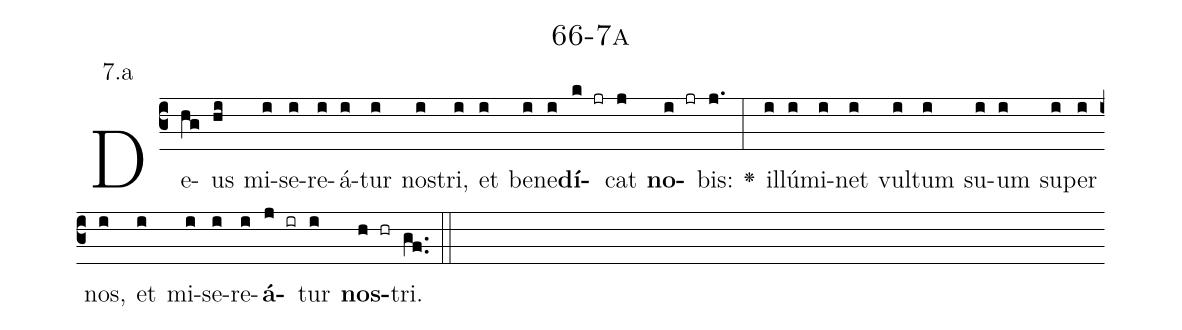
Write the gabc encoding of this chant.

name: 66-7a;
annotation: 7.a;
%%
(c3)De(hg)us(hi) mi(i)se(i)re(i)á(i)tur(i) nos(i)tri,(i) et(i) be(i)ne(i)<b>dí</b>(k jr)cat(j) <b>no</b>(i jr)bis:(j.) <v>\greheightstar</v>(:) il(i)lú(i)mi(i)net(i) vul(i)tum(i) su(i)um(i) su(i)per(i) nos,(i) et(i) mi(i)se(i)re(i)<b>á</b>(j ir)tur(i) <b>nos</b>(h hr)tri.(gf..) (::)


%E(i) u(i) o(j) u(i) a(h) e.(gf..) (::)
